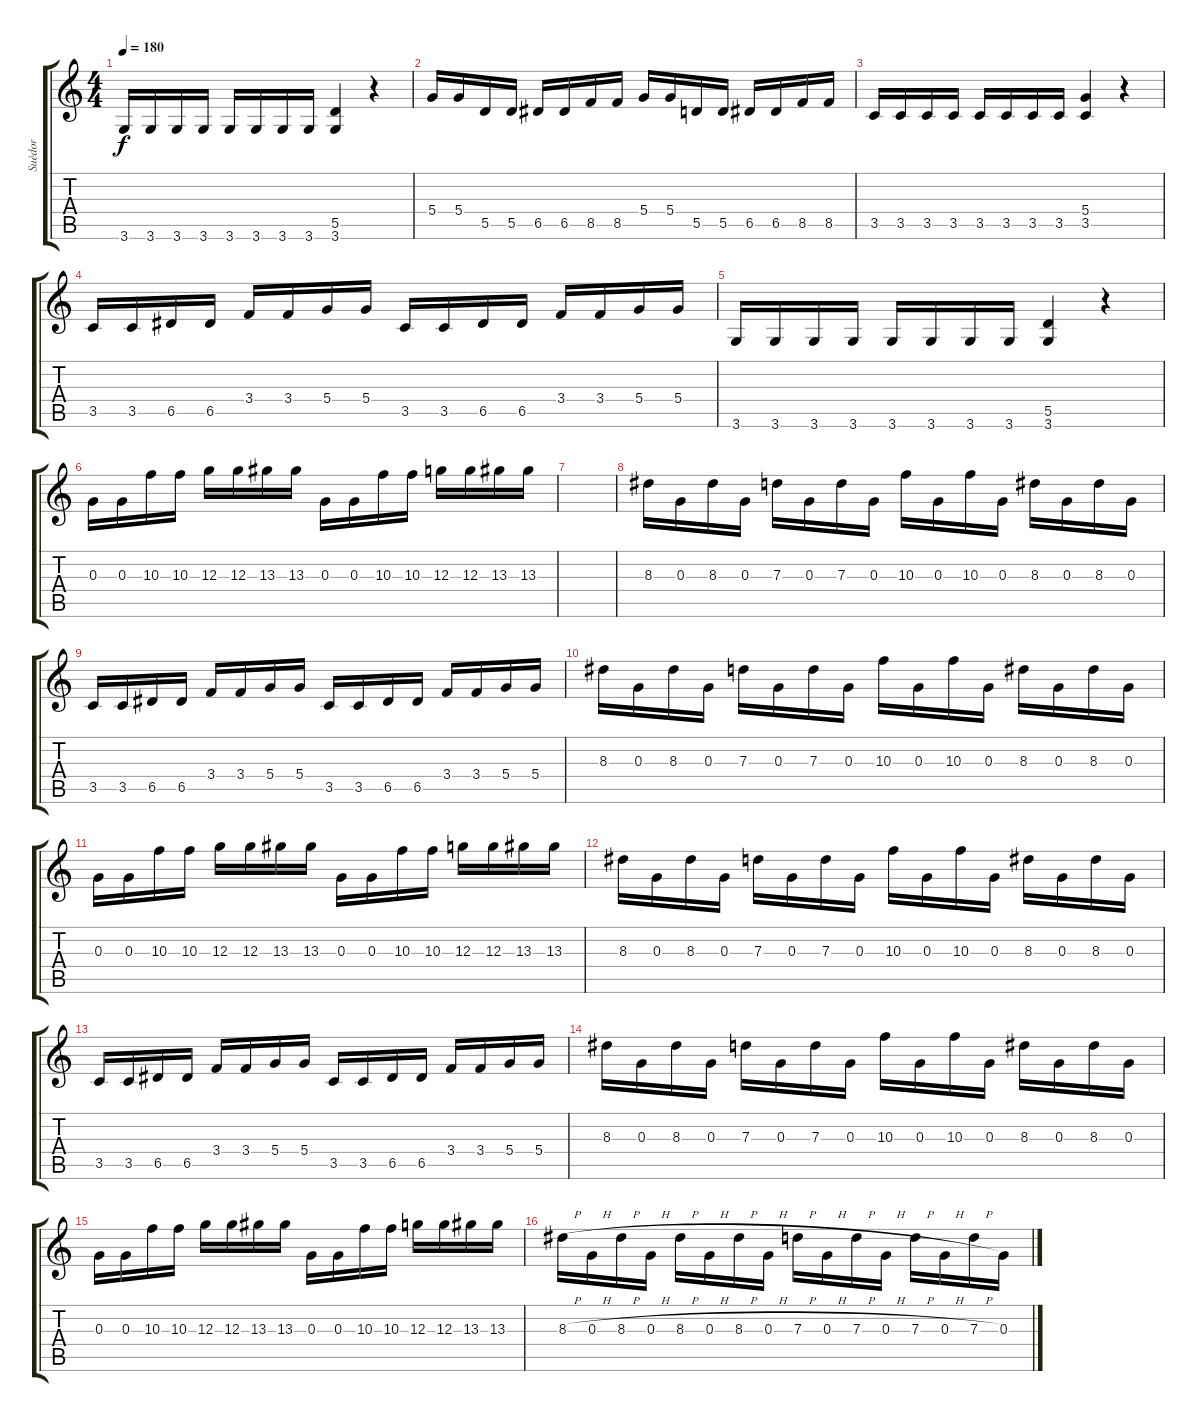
\track ("Suèdor" "Suèdor") {instrument distortionguitar}
\staff {score tabs}
\tuning (E4 B3 G3 D3 A2 E2) {hide}
\ts (4 4)
\tempo 180
\clef g2
\ks c
3.6.16{dy f} 3.6.16 3.6.16 3.6.16 3.6.16 3.6.16 3.6.16 3.6.16 (5.5 3.6).4 r.4 |
5.4.16 5.4.16 5.5.16 5.5.16 6.5.16 6.5.16 8.5.16 8.5.16 5.4.16 5.4.16 5.5.16 5.5.16 6.5.16 6.5.16 8.5.16 8.5.16 |
3.5.16 3.5.16 3.5.16 3.5.16 3.5.16 3.5.16 3.5.16 3.5.16 (5.4 3.5).4 r.4 |
3.5.16 3.5.16 6.5.16 6.5.16 3.4.16 3.4.16 5.4.16 5.4.16 3.5.16 3.5.16 6.5.16 6.5.16 3.4.16 3.4.16 5.4.16 5.4.16 |
3.6.16 3.6.16 3.6.16 3.6.16 3.6.16 3.6.16 3.6.16 3.6.16 (5.5 3.6).4 r.4 |
0.3.16 0.3.16 10.3.16 10.3.16 12.3.16 12.3.16 13.3.16 13.3.16 0.3.16 0.3.16 10.3.16 10.3.16 12.3.16 12.3.16 13.3.16 13.3.16 |
|
8.3.16 0.3.16 8.3.16 0.3.16 7.3.16 0.3.16 7.3.16 0.3.16 10.3.16 0.3.16 10.3.16 0.3.16 8.3.16 0.3.16 8.3.16 0.3.16 |
3.5.16 3.5.16 6.5.16 6.5.16 3.4.16 3.4.16 5.4.16 5.4.16 3.5.16 3.5.16 6.5.16 6.5.16 3.4.16 3.4.16 5.4.16 5.4.16 |
8.3.16 0.3.16 8.3.16 0.3.16 7.3.16 0.3.16 7.3.16 0.3.16 10.3.16 0.3.16 10.3.16 0.3.16 8.3.16 0.3.16 8.3.16 0.3.16 |
0.3.16 0.3.16 10.3.16 10.3.16 12.3.16 12.3.16 13.3.16 13.3.16 0.3.16 0.3.16 10.3.16 10.3.16 12.3.16 12.3.16 13.3.16 13.3.16 |
8.3.16 0.3.16 8.3.16 0.3.16 7.3.16 0.3.16 7.3.16 0.3.16 10.3.16 0.3.16 10.3.16 0.3.16 8.3.16 0.3.16 8.3.16 0.3.16 |
3.5.16 3.5.16 6.5.16 6.5.16 3.4.16 3.4.16 5.4.16 5.4.16 3.5.16 3.5.16 6.5.16 6.5.16 3.4.16 3.4.16 5.4.16 5.4.16 |
8.3.16 0.3.16 8.3.16 0.3.16 7.3.16 0.3.16 7.3.16 0.3.16 10.3.16 0.3.16 10.3.16 0.3.16 8.3.16 0.3.16 8.3.16 0.3.16 |
0.3.16 0.3.16 10.3.16 10.3.16 12.3.16 12.3.16 13.3.16 13.3.16 0.3.16 0.3.16 10.3.16 10.3.16 12.3.16 12.3.16 13.3.16 13.3.16 |
8.3{h}.16 0.3{h}.16 8.3{h}.16 0.3{h}.16 8.3{h}.16 0.3{h}.16 8.3{h}.16 0.3{h}.16 7.3{h}.16 0.3{h}.16 7.3{h}.16 0.3{h}.16 7.3{h}.16 0.3{h}.16 7.3{h}.16 0.3.16
